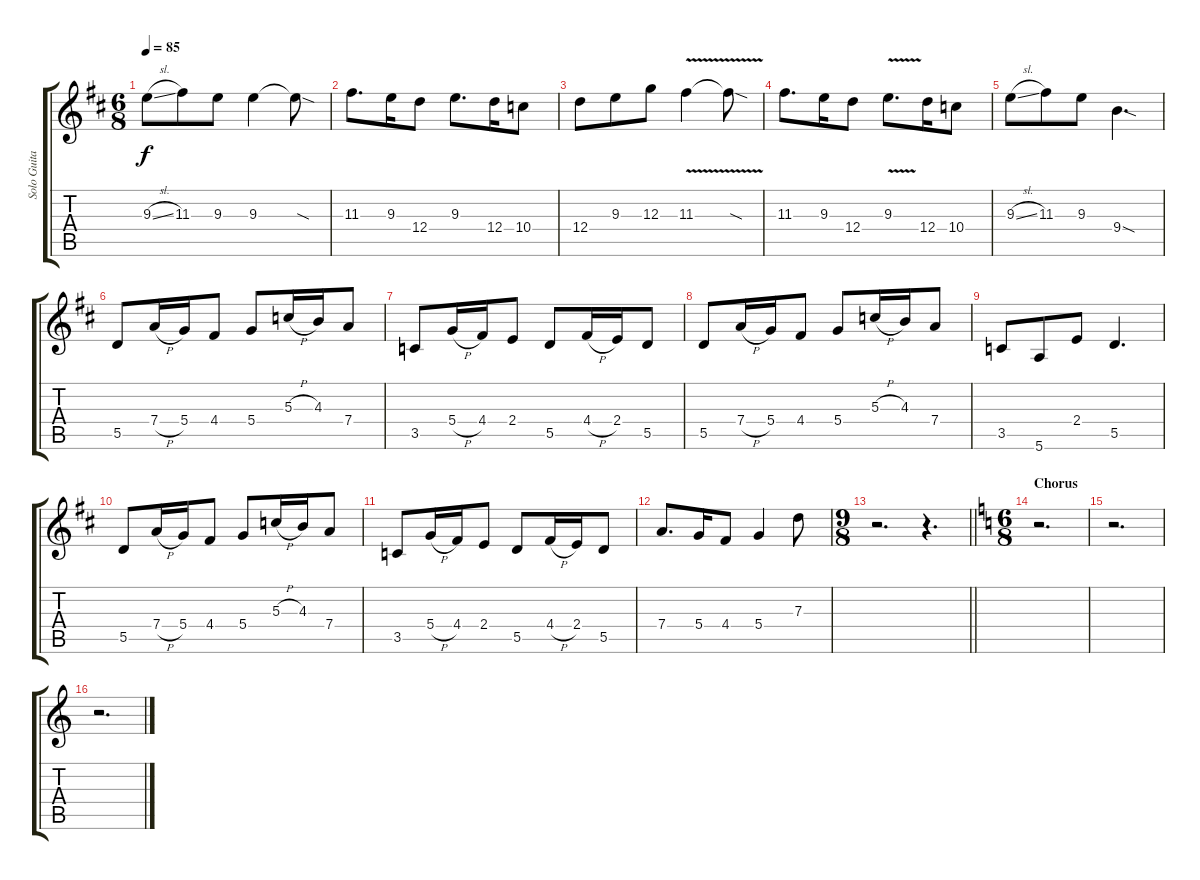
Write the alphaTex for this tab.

\track ("Solo Guitar II (Luca Turilli)" "Solo Guita") {instrument distortionguitar}
\staff {score tabs}
\tuning (E4 B3 G3 D3 A2 E2) {hide}
\ts (6 8)
\tempo 85
\clef g2
\ks d
9.3{sl}.8{dy f} 11.3.8 9.3.8 9.3.4 9.3{sod t}.8 |
11.3.8{d} 9.3.16 12.4.8 9.3.8{d} 12.4.16 10.4.8 |
12.4.8 9.3.8 12.3.8 11.3{v}.4 11.3{sod t}.8 |
11.3.8{d} 9.3.16 12.4.8 9.3{v}.8{d} 12.4.16 10.4.8 |
9.3{sl}.8 11.3.8 9.3.8 9.4{sod}.4{d} |
5.5.8{balance 5} 7.4{h}.16 5.4.16 4.4.8 5.4.8 5.3{h}.16 4.3.16 7.4.8 |
3.5.8 5.4{h}.16 4.4.16 2.4.8 5.5.8 4.4{h}.16 2.4.16 5.5.8 |
5.5.8 7.4{h}.16 5.4.16 4.4.8 5.4.8 5.3{h}.16 4.3.16 7.4.8 |
3.5.8 5.6.8 2.4.8 5.5.4{d} |
5.5.8 7.4{h}.16 5.4.16 4.4.8 5.4.8 5.3{h}.16 4.3.16 7.4.8 |
3.5.8 5.4{h}.16 4.4.16 2.4.8 5.5.8 4.4{h}.16 2.4.16 5.5.8 |
7.4.8{d} 5.4.16 4.4.8 5.4.4 7.3.8 |
\ts (9 8)
\barLineRight lightlight
\ks bminor
r.2{d} r.4{d} |
\ts (6 8)
\section ("" "Chorus")
\ks aminor
r.2{d} |
r.2{d} |
r.2{d}
